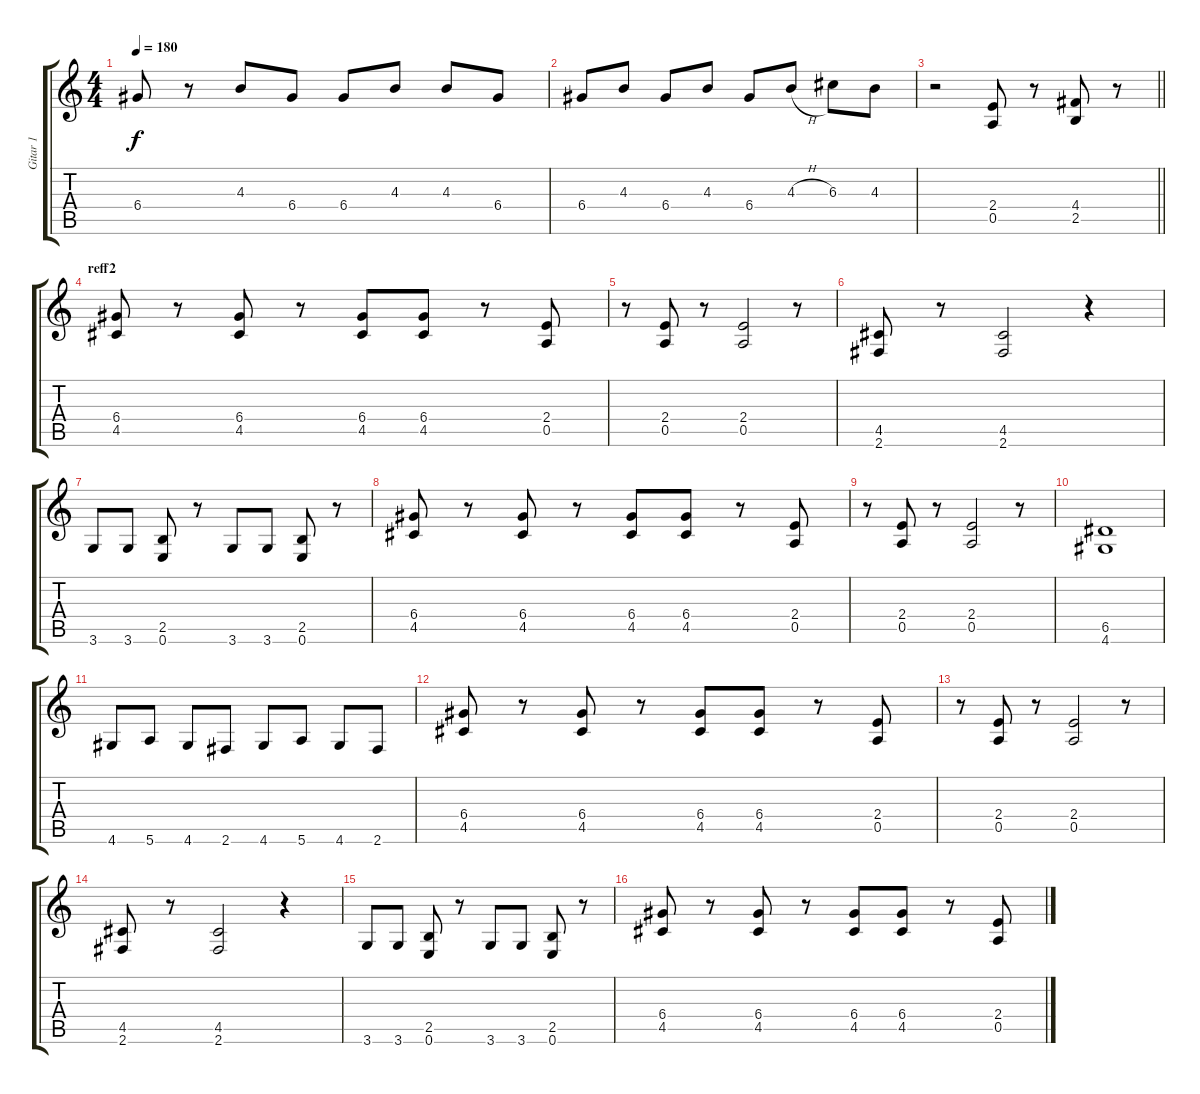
\track ("Gitar 1" "Gitar 1") {instrument distortionguitar}
\staff {score tabs}
\tuning (E4 B3 G3 D3 A2 E2) {hide}
\ts (4 4)
\tempo 180
\clef g2
\ks c
6.4.8{dy f} r.8 4.3.8 6.4.8 6.4.8 4.3.8 4.3.8 6.4.8 |
6.4.8 4.3.8 6.4.8 4.3.8 6.4.8 4.3{h}.8 6.3.8 4.3.8 |
\barLineRight lightlight
r.2 (2.4 0.5).8 r.8 (4.4 2.5).8 r.8 |
\section ("" "reff2")
(6.4 4.5).8 r.8 (6.4 4.5).8 r.8 (6.4 4.5).8 (6.4 4.5).8 r.8 (2.4 0.5).8 |
r.8 (2.4 0.5).8 r.8 (2.4 0.5).2 r.8 |
(4.5 2.6).8 r.8 (4.5 2.6).2 r.4 |
3.6.8 3.6.8 (2.5 0.6).8 r.8 3.6.8 3.6.8 (2.5 0.6).8 r.8 |
(6.4 4.5).8 r.8 (6.4 4.5).8 r.8 (6.4 4.5).8 (6.4 4.5).8 r.8 (2.4 0.5).8 |
r.8 (2.4 0.5).8 r.8 (2.4 0.5).2 r.8 |
(6.5 4.6).1 |
4.6.8 5.6.8 4.6.8 2.6.8 4.6.8 5.6.8 4.6.8 2.6.8 |
(6.4 4.5).8 r.8 (6.4 4.5).8 r.8 (6.4 4.5).8 (6.4 4.5).8 r.8 (2.4 0.5).8 |
r.8 (2.4 0.5).8 r.8 (2.4 0.5).2 r.8 |
(4.5 2.6).8 r.8 (4.5 2.6).2 r.4 |
3.6.8 3.6.8 (2.5 0.6).8 r.8 3.6.8 3.6.8 (2.5 0.6).8 r.8 |
(6.4 4.5).8 r.8 (6.4 4.5).8 r.8 (6.4 4.5).8 (6.4 4.5).8 r.8 (2.4 0.5).8
